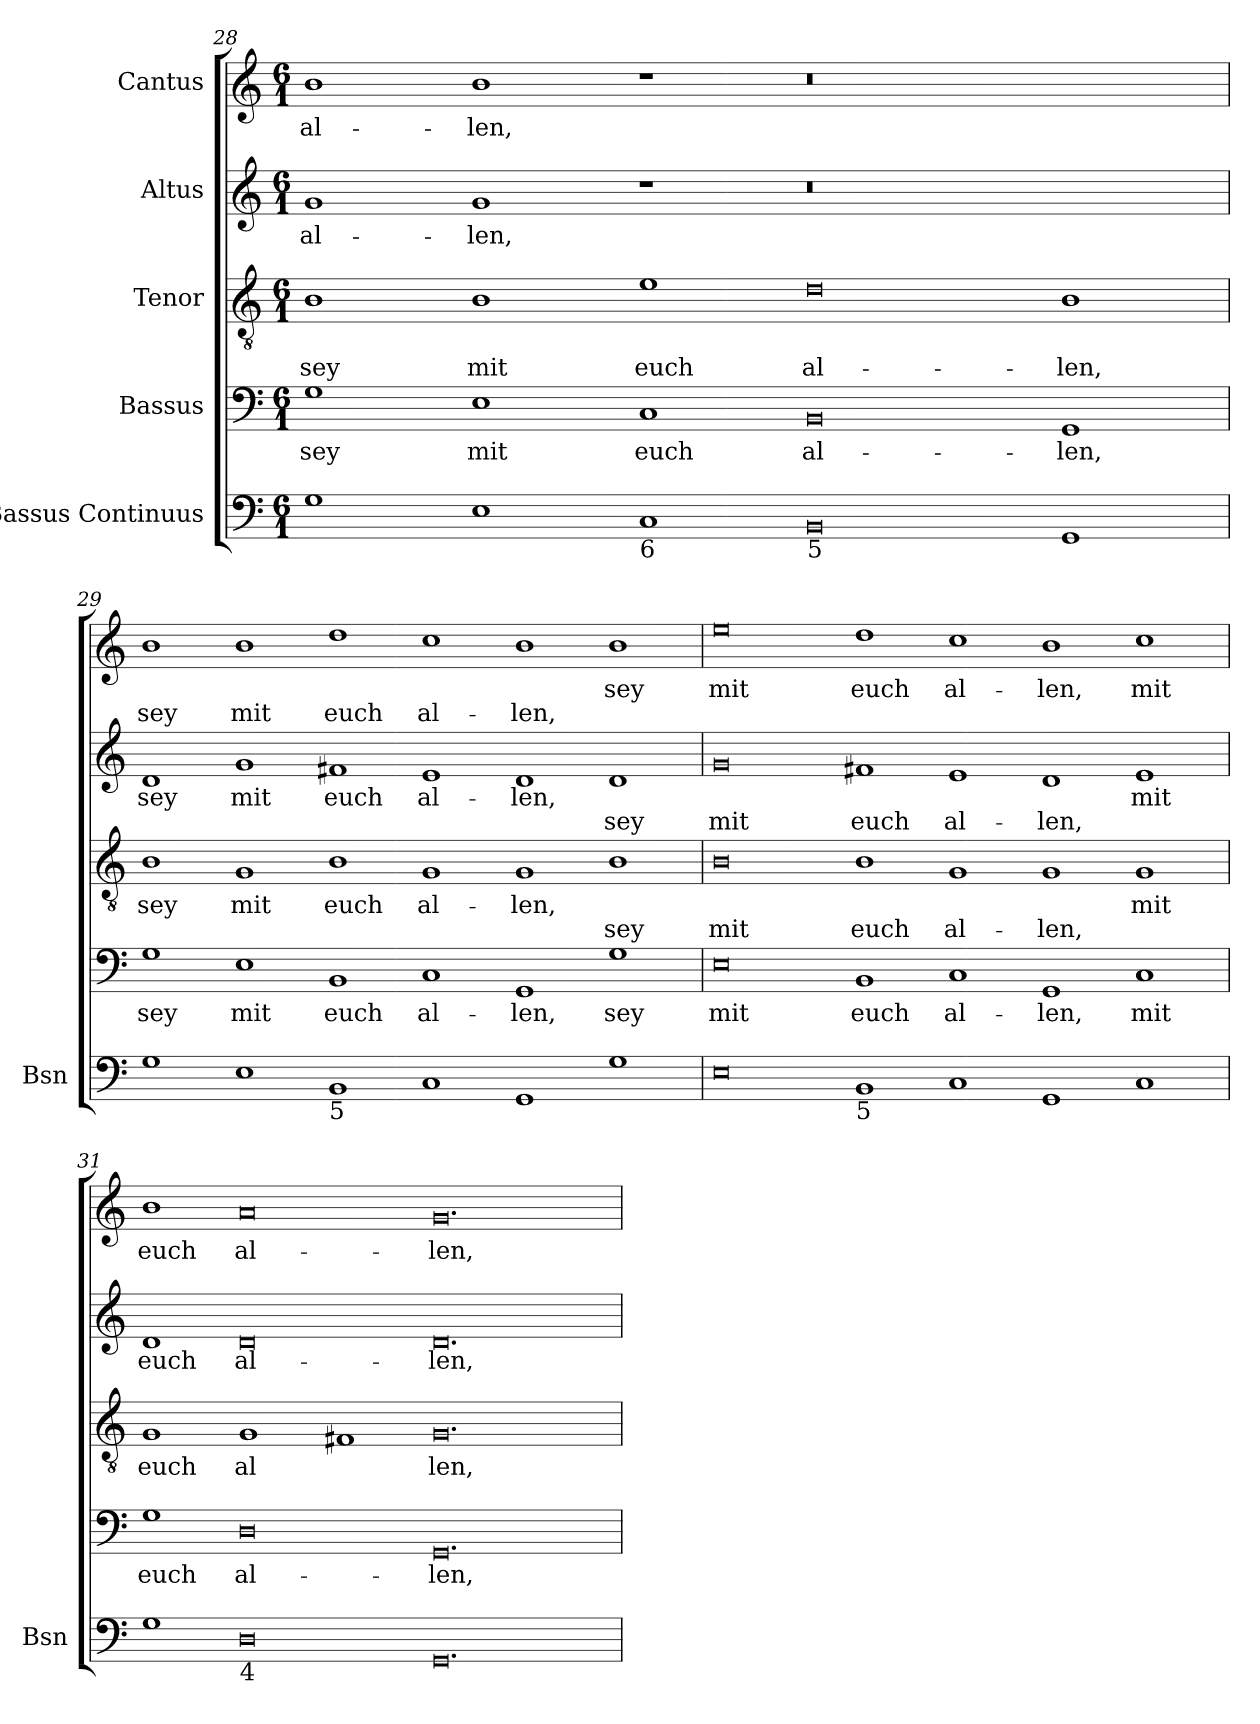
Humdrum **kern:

**kern	**kern	**text	**kern	**text	**text	**kern	**text	**text	**kern	**text	**text
*part5	*part4	*part4	*part3	*part3	*part3	*part2	*part2	*part2	*part1	*part1	*part1
*staff5	*staff4	*staff4	*staff3	*staff3	*staff3	*staff2	*staff2	*staff2	*staff1	*staff1	*staff1
*I"Bassus Continuus	*I"Bassus	*	*I"Tenor	*	*	*I"Altus	*	*	*I"Cantus	*	*
*I'Bsn	*	*	*	*	*	*	*	*	*	*	*
!!LO:LB:g=z
*clefF4	*clefF4	*	*clefGv2	*	*	*clefG2	*	*	*clefG2	*	*
*k[]	*k[]	*	*k[]	*	*	*k[]	*	*	*k[]	*	*
*C:	*C:	*	*C:	*	*	*C:	*	*	*C:	*	*
*M6/1	*M6/1	*	*M6/1	*	*	*M6/1	*	*	*M6/1	*	*
=28	=28	=28	=28	=28	=28	=28	=28	=28	=28	=28	=28
!	!	!LO:LY:b	!	!	!LO:LY:b	!	!LO:LY:b	!	!	!LO:LY:b	!
1G	1G	sey	1B	.	sey	1g	al-	.	1b	al-	.
!	!	!LO:LY:b	!	!	!LO:LY:b	!	!LO:LY:b	!	!	!LO:LY:b	!
1E	1E	mit	1B	.	mit	1g	-len,	.	1b	-len,	.
!LO:TX:b:t=6	!	!	!	!	!	!	!	!	!	!	!
!	!	!LO:LY:b	!	!	!LO:LY:b	!	!	!	!	!	!
1C	1C	euch	1e	.	euch	1r	.	.	1r	.	.
!LO:TX:b:t=5	!	!	!	!	!	!	!	!	!	!	!
!	!	!LO:LY:b	!	!	!LO:LY:b	!	!	!	!	!	!
0BB	0BB	al-	0d	.	al-	0.r	.	.	0.r	.	.
!	!	!LO:LY:b	!	!	!LO:LY:b	!	!	!	!	!	!
1GG	1GG	-len,	1B	.	-len,	.	.	.	.	.	.
=29	=29	=29	=29	=29	=29	=29	=29	=29	=29	=29	=29
!	!	!LO:LY:b	!	!LO:LY:b	!	!	!LO:LY:b	!	!	!	!LO:LY:b
1G	1G	sey	1B	sey	.	1d	sey	.	1b	.	sey
!	!	!LO:LY:b	!	!LO:LY:b	!	!	!LO:LY:b	!	!	!	!LO:LY:b
1E	1E	mit	1G	mit	.	1g	mit	.	1b	.	mit
!LO:TX:b:t=5	!	!	!	!	!	!	!	!	!	!	!
!	!	!LO:LY:b	!	!LO:LY:b	!	!	!LO:LY:b	!	!	!	!LO:LY:b
1BB	1BB	euch	1B	euch	.	1f#X	euch	.	1dd	.	euch
!	!	!LO:LY:b	!	!LO:LY:b	!	!	!LO:LY:b	!	!	!	!LO:LY:b
1C	1C	al-	1G	al-	.	1e	al-	.	1cc	.	al-
!	!	!LO:LY:b	!	!LO:LY:b	!	!	!LO:LY:b	!	!	!	!LO:LY:b
1GG	1GG	-len,	1G	-len,	.	1d	-len,	.	1b	.	-len,
!	!	!LO:LY:b	!	!	!LO:LY:b	!	!	!LO:LY:b	!	!LO:LY:b	!
1G	1G	sey	1B	.	sey	1d	.	sey	1b	sey	.
=30	=30	=30	=30	=30	=30	=30	=30	=30	=30	=30	=30
!	!	!LO:LY:b	!	!	!LO:LY:b	!	!	!LO:LY:b	!	!LO:LY:b	!
0E	0E	mit	0B	.	mit	0g	.	mit	0ee	mit	.
!LO:TX:b:t=5	!	!	!	!	!	!	!	!	!	!	!
!	!	!LO:LY:b	!	!	!LO:LY:b	!	!	!LO:LY:b	!	!LO:LY:b	!
1BB	1BB	euch	1B	.	euch	1f#X	.	euch	1dd	euch	.
!	!	!LO:LY:b	!	!	!LO:LY:b	!	!	!LO:LY:b	!	!LO:LY:b	!
1C	1C	al-	1G	.	al-	1e	.	al-	1cc	al-	.
!	!	!LO:LY:b	!	!	!LO:LY:b	!	!	!LO:LY:b	!	!LO:LY:b	!
1GG	1GG	-len,	1G	.	-len,	1d	.	-len,	1b	-len,	.
!	!	!LO:LY:b	!	!LO:LY:b	!	!	!LO:LY:b	!	!	!LO:LY:b	!
1C	1C	mit	1G	mit	.	1e	mit	.	1cc	mit	.
=31	=31	=31	=31	=31	=31	=31	=31	=31	=31	=31	=31
!	!	!LO:LY:b	!	!LO:LY:b	!	!	!LO:LY:b	!	!	!LO:LY:b	!
1G	1G	euch	1G	euch	.	1d	euch	.	1b	euch	.
!LO:TX:b:t=4	!	!	!	!	!	!	!	!	!	!	!
!	!	!LO:LY:b	!	!LO:LY:b	!	!	!LO:LY:b	!	!	!LO:LY:b	!
0D	0D	al-	1G	al	.	0d	al-	.	0a	al-	.
!	!	!	!	!LO:LY:b	!	!	!	!	!	!	!
.	.	.	1F#X	-	.	.	.	.	.	.	.
!	!	!LO:LY:b	!	!LO:LY:b	!	!	!LO:LY:b	!	!	!LO:LY:b	!
0.GG	0.GG	-len,	0.G	len,	.	0.d	-len,	.	0.g	-len,	.
=	=	=	=	=	=	=	=	=	=	=	=
*-	*-	*-	*-	*-	*-	*-	*-	*-	*-	*-	*-
